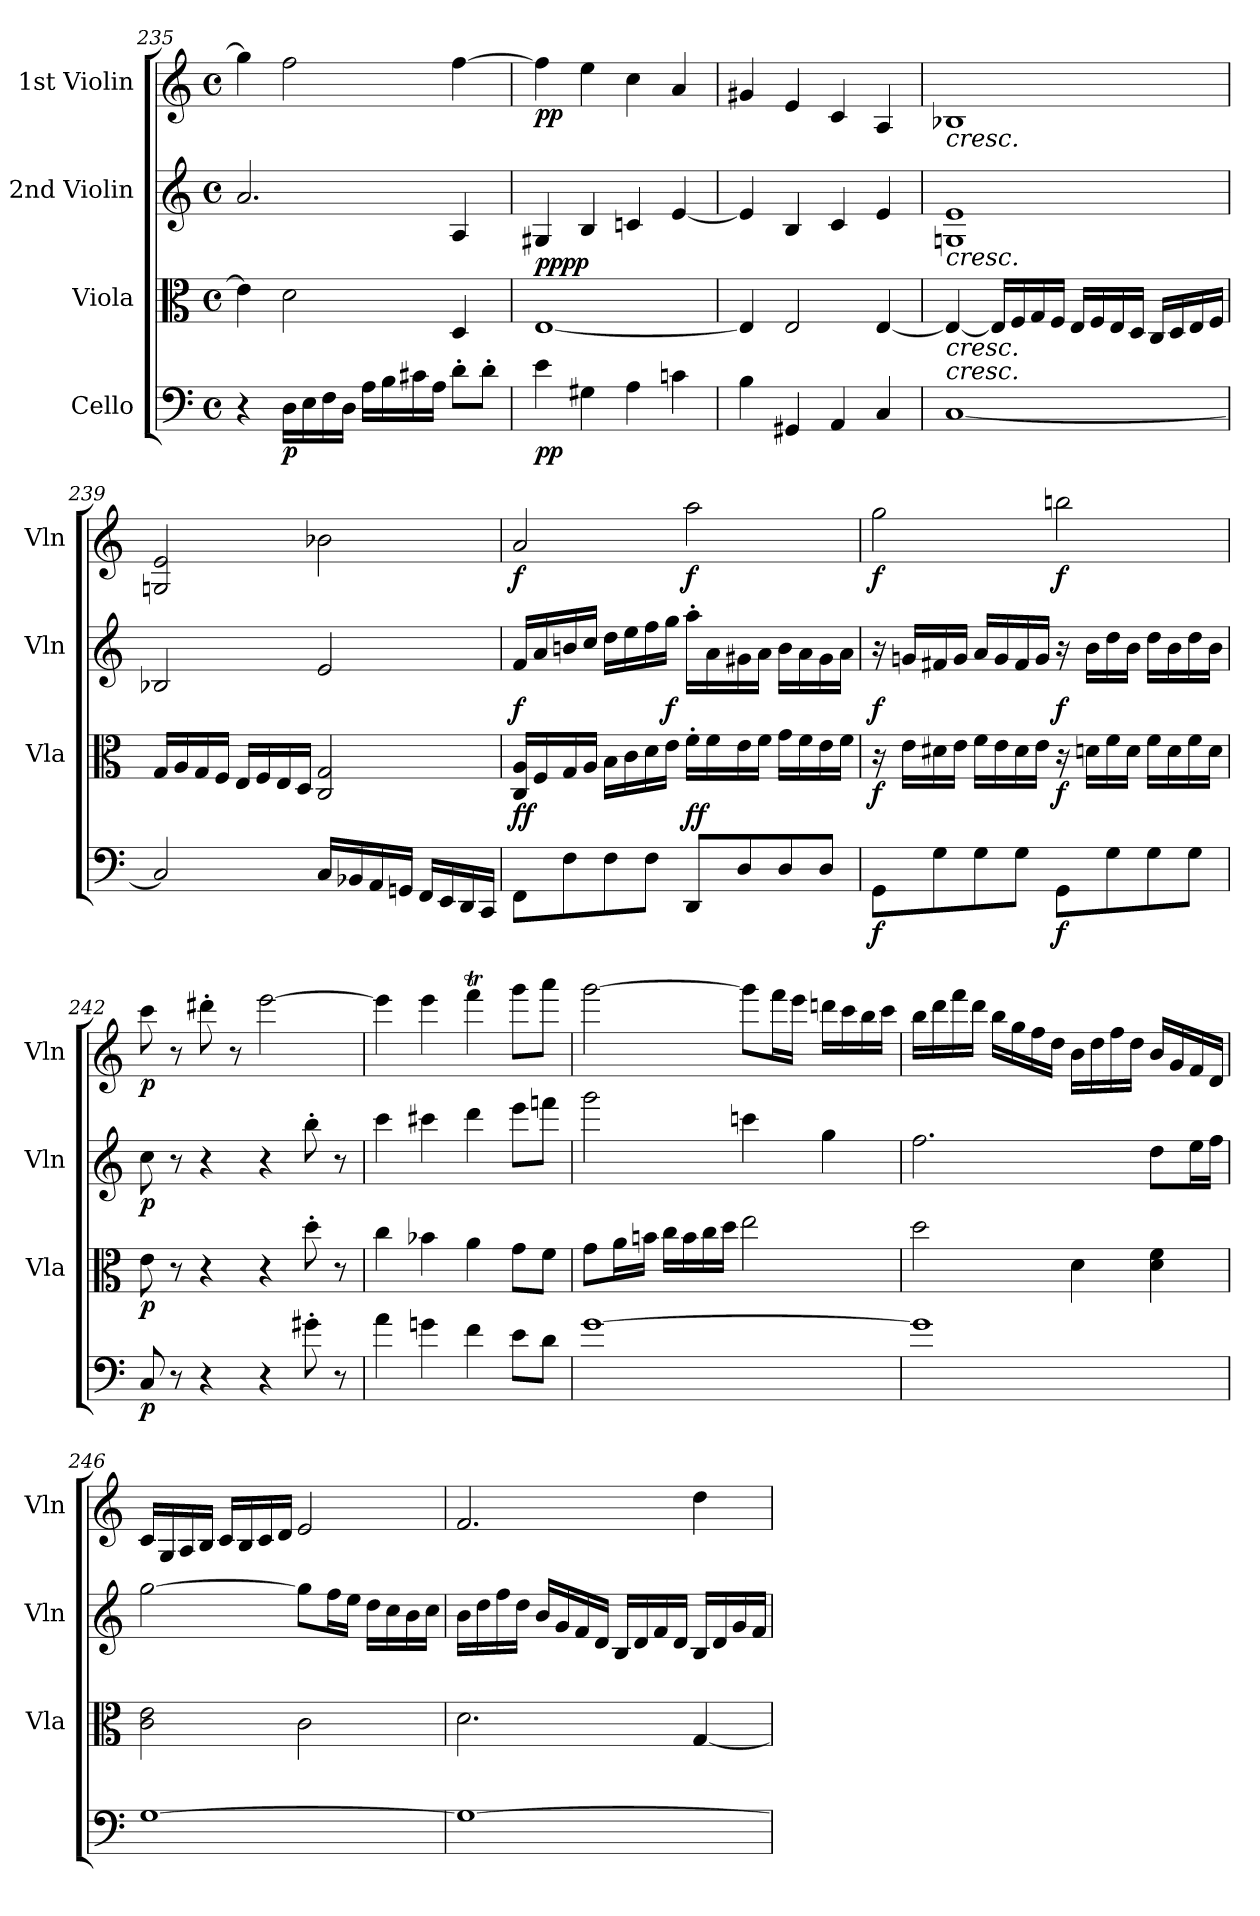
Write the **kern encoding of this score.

**kern	**dynam	**kern	**dynam	**kern	**dynam	**kern	**dynam
*part4	*part4	*part3	*part3	*part2	*part2	*part1	*part1
*staff4	*staff4	*staff3	*staff3	*staff2	*staff2	*staff1	*staff1
*I"Cello	*	*I"Viola	*	*I"2nd Violin	*	*I"1st Violin	*
*	*	*I'Vla	*	*I'Vln	*	*I'Vln	*
*clefF4	*	*clefC3	*	*clefG2	*	*clefG2	*
*k[]	*	*k[]	*	*k[]	*	*k[]	*
*M4/4	*	*M4/4	*	*M4/4	*	*M4/4	*
*met(c)	*	*met(c)	*	*met(c)	*	*met(c)	*
=235	=235	=235	=235	=235	=235	=235	=235
4r	.	4e\]	.	2.a/	.	4gg\]	.
!	!LO:DY:b	!	!	!	!	!	!
16D\LL	p	2d\	.	.	.	2ff\	.
16E\	.	.	.	.	.	.	.
16F\	.	.	.	.	.	.	.
16D\JJ	.	.	.	.	.	.	.
16A\LL	.	.	.	.	.	.	.
16B\	.	.	.	.	.	.	.
16c#X\	.	.	.	.	.	.	.
16A\JJ	.	.	.	.	.	.	.
8d'\L	.	4D/	.	4A/	.	[4ff\	.
8d'\J	.	.	.	.	.	.	.
!!LO:PB:g=z
=236	=236	=236	=236	=236	=236	=236	=236
!	!LO:DY:b	!	!LO:DY:b	!	!	!	!
!	!	!	!LO:DY:n=1:a	!	!	!	!LO:DY:b
4e\	pp	[1E	pp pp	4G#X/	.	4ff\]	pp
4G#X\	.	.	.	4B/	.	4ee\	.
4A\	.	.	.	4cn/	.	4cc\	.
4cn\	.	.	.	[4e/	.	4a/	.
=237	=237	=237	=237	=237	=237	=237	=237
4B\	.	4E/]	.	4e/]	.	4g#X/	.
4GG#X/	.	2E/	.	4B/	.	4e/	.
4AA/	.	.	.	4c/	.	4c/	.
4C/	.	[4E/	.	4e/	.	4A/	.
=238	=238	=238	=238	=238	=238	=238	=238
!	!	!	!	!	!	!LO:TX:b:i:t=cresc.	!
!	!	!	!	!LO:TX:b:i:t=cresc.	!	!	!
!	!	!LO:TX:b:i:t=cresc.	!	!	!	!	!
!LO:TX:a:i:t=cresc.	!	!	!	!	!	!	!
[1C	.	4E/_	.	1Gn 1e	.	1B-X	.
.	.	16E/LL]	.	.	.	.	.
.	.	16F/	.	.	.	.	.
.	.	16G/	.	.	.	.	.
.	.	16F/JJ	.	.	.	.	.
.	.	16E/LL	.	.	.	.	.
.	.	16F/	.	.	.	.	.
.	.	16E/	.	.	.	.	.
.	.	16D/JJ	.	.	.	.	.
.	.	16C/LL	.	.	.	.	.
.	.	16D/	.	.	.	.	.
.	.	16E/	.	.	.	.	.
.	.	16F/JJ	.	.	.	.	.
!!LO:LB:g=z
=239	=239	=239	=239	=239	=239	=239	=239
2C/]	.	16G/LL	.	2B-X/	.	2Gn/ 2e/	.
.	.	16A/	.	.	.	.	.
.	.	16G/	.	.	.	.	.
.	.	16F/JJ	.	.	.	.	.
.	.	16E/LL	.	.	.	.	.
.	.	16F/	.	.	.	.	.
.	.	16E/	.	.	.	.	.
.	.	16D/JJ	.	.	.	.	.
16C/LL	.	2C/ 2G/	.	2e/	.	2b-X\	.
16BB-X/	.	.	.	.	.	.	.
16AA/	.	.	.	.	.	.	.
16GGn/JJ	.	.	.	.	.	.	.
16FF/LL	.	.	.	.	.	.	.
16EE/	.	.	.	.	.	.	.
16DD/	.	.	.	.	.	.	.
16CC/JJ	.	.	.	.	.	.	.
=240	=240	=240	=240	=240	=240	=240	=240
!	!LO:DY:b	!	!	!	!	!	!
!	!LO:DY:n=1:a	!	!	!	!LO:DY:b	!	!LO:DY:b
8FF\L	f f	16C/ 16A/LL	.	16f/LL	f	2a/	f
.	.	16F/	.	16a/	.	.	.
8F\	.	16G/	.	16bn/	.	.	.
.	.	16A/JJ	.	16cc/JJ	.	.	.
8F\	.	16B\LL	.	16dd\LL	.	.	.
.	.	16c\	.	16ee\	.	.	.
8F\J	.	16d\	.	16ff\	.	.	.
!	!	!	!	!	!LO:DY:b	!	!
.	.	16e\JJ	.	16gg\JJ	f	.	.
!	!LO:DY:n=2:b	!	!	!	!	!	!
!	!LO:DY:n=3:a	!	!	!	!	!	!LO:DY:b
8DD/L	f f	16f'\LL	.	16aa'\LL	.	2aa\	f
.	.	16f\	.	16a\	.	.	.
8D/	.	16e\	.	16g#X\	.	.	.
.	.	16f\JJ	.	16a\JJ	.	.	.
8D/	.	16g\LL	.	16b\LL	.	.	.
.	.	16f\	.	16a\	.	.	.
8D/J	.	16e\	.	16g#\	.	.	.
.	.	16f\JJ	.	16a\JJ	.	.	.
!!LO:LB:g=z
=241	=241	=241	=241	=241	=241	=241	=241
!	!LO:DY:b	!	!LO:DY:b	!	!LO:DY:b	!	!LO:DY:b
8GG\L	f	16r	f	16r	f	2gg\	f
.	.	16e\LL	.	16gn/LL	.	.	.
8G\	.	16d#X\	.	16f#X/	.	.	.
.	.	16e\JJ	.	16g/JJ	.	.	.
8G\	.	16f\LL	.	16a/LL	.	.	.
.	.	16e\	.	16g/	.	.	.
8G\J	.	16d#\	.	16f#/	.	.	.
.	.	16e\JJ	.	16g/JJ	.	.	.
!	!LO:DY:b	!	!LO:DY:b	!	!LO:DY:b	!	!LO:DY:b
8GG\L	f	16r	f	16r	f	2bbn\	f
.	.	16dn\LL	.	16b\LL	.	.	.
8G\	.	16f\	.	16dd\	.	.	.
.	.	16d\JJ	.	16b\JJ	.	.	.
8G\	.	16f\LL	.	16dd\LL	.	.	.
.	.	16d\	.	16b\	.	.	.
8G\J	.	16f\	.	16dd\	.	.	.
.	.	16d\JJ	.	16b\JJ	.	.	.
=242	=242	=242	=242	=242	=242	=242	=242
!	!LO:DY:b	!	!LO:DY:b	!	!LO:DY:b	!	!LO:DY:b
8C/	p	8e\	p	8cc\	p	8ccc\	p
8r	.	8r	.	8r	.	8r	.
4r	.	4r	.	4r	.	8ddd#X'\	.
.	.	.	.	.	.	8r	.
4r	.	4r	.	4r	.	[2eee\	.
8g#X'\	.	8dd'\	.	8bb'\	.	.	.
8r	.	8r	.	8r	.	.	.
=243	=243	=243	=243	=243	=243	=243	=243
4a\	.	4cc\	.	4ccc\	.	4eee\]	.
4gn\	.	4b-X\	.	4ccc#X\	.	4eee\	.
4f\	.	4a\	.	4ddd\	.	4fffT\	.
8e\L	.	8g\L	.	8eee\L	.	8ggg\L	.
8d\J	.	8f\J	.	8fffn\J	.	8aaa\J	.
!!LO:PB:g=z
=244	=244	=244	=244	=244	=244	=244	=244
[1g	.	8g\L	.	2ggg\	.	[2ggg\	.
.	.	16a\L	.	.	.	.	.
.	.	16bn\JJ	.	.	.	.	.
.	.	16cc\LL	.	.	.	.	.
.	.	16b\	.	.	.	.	.
.	.	16cc\	.	.	.	.	.
.	.	16dd\JJ	.	.	.	.	.
.	.	2ee\	.	4cccn\	.	8ggg\L]	.
.	.	.	.	.	.	16fff\L	.
.	.	.	.	.	.	16eee\JJ	.
.	.	.	.	4gg\	.	16dddn\LL	.
.	.	.	.	.	.	16ccc\	.
.	.	.	.	.	.	16bb\	.
.	.	.	.	.	.	16ccc\JJ	.
=245	=245	=245	=245	=245	=245	=245	=245
1g]	.	2dd\	.	2.ff\	.	16bb\LL	.
.	.	.	.	.	.	16ddd\	.
.	.	.	.	.	.	16fff\	.
.	.	.	.	.	.	16ddd\JJ	.
.	.	.	.	.	.	16bb\LL	.
.	.	.	.	.	.	16gg\	.
.	.	.	.	.	.	16ff\	.
.	.	.	.	.	.	16dd\JJ	.
.	.	4d\	.	.	.	16b\LL	.
.	.	.	.	.	.	16dd\	.
.	.	.	.	.	.	16ff\	.
.	.	.	.	.	.	16dd\JJ	.
.	.	4d\ 4f\	.	8dd\L	.	16b/LL	.
.	.	.	.	.	.	16g/	.
.	.	.	.	16ee\L	.	16f/	.
.	.	.	.	16ff\JJ	.	16d/JJ	.
!!LO:LB:g=z
=246	=246	=246	=246	=246	=246	=246	=246
[1G	.	2c\ 2e\	.	[2gg\	.	16c/LL	.
.	.	.	.	.	.	16G/	.
.	.	.	.	.	.	16A/	.
.	.	.	.	.	.	16B/JJ	.
.	.	.	.	.	.	16c/LL	.
.	.	.	.	.	.	16B/	.
.	.	.	.	.	.	16c/	.
.	.	.	.	.	.	16d/JJ	.
.	.	2c\	.	8gg\L]	.	2e/	.
.	.	.	.	16ff\L	.	.	.
.	.	.	.	16ee\JJ	.	.	.
.	.	.	.	16dd\LL	.	.	.
.	.	.	.	16cc\	.	.	.
.	.	.	.	16b\	.	.	.
.	.	.	.	16cc\JJ	.	.	.
=247	=247	=247	=247	=247	=247	=247	=247
1G_	.	2.d\	.	16b\LL	.	2.f/	.
.	.	.	.	16dd\	.	.	.
.	.	.	.	16ff\	.	.	.
.	.	.	.	16dd\JJ	.	.	.
.	.	.	.	16b/LL	.	.	.
.	.	.	.	16g/	.	.	.
.	.	.	.	16f/	.	.	.
.	.	.	.	16d/JJ	.	.	.
.	.	.	.	16B/LL	.	.	.
.	.	.	.	16d/	.	.	.
.	.	.	.	16f/	.	.	.
.	.	.	.	16d/JJ	.	.	.
.	.	[4G/	.	16B/LL	.	4dd\	.
.	.	.	.	16d/	.	.	.
.	.	.	.	16g/	.	.	.
.	.	.	.	16f/JJ	.	.	.
=	=	=	=	=	=	=	=
*-	*-	*-	*-	*-	*-	*-	*-
